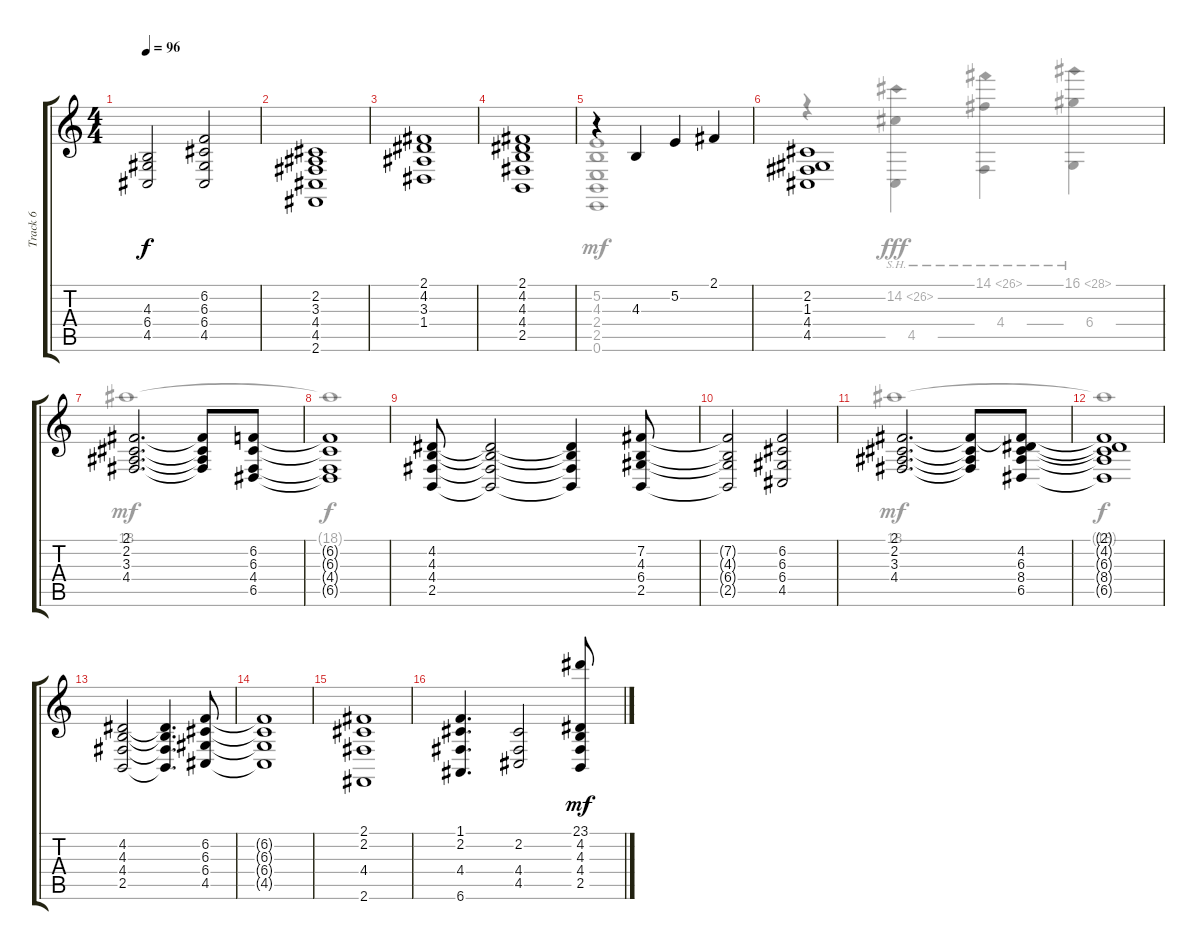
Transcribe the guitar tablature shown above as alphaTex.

\track ("Track 6" "Track 6") {instrument synthstrings1}
\staff {score tabs}
\tuning (E4 B3 G3 D3 A2 E2) {hide}
\voice
\ts (4 4)
\tempo 96
\clef g2
\ks c
(4.3 6.4 4.5).2{dy f} (6.2 6.3 6.4 4.5).2 |
(2.2 3.3 4.4 4.5 2.6).1 |
(2.1 4.2 3.3 1.4).1 |
(2.1 4.2 4.3 4.4 2.5).1 |
r.4{volume 8} 4.3.4 5.2.4 2.1.4 |
(2.2 1.3 4.4 4.5).1 |
(2.1 2.2 3.3 4.4).2{d} (2.1{t} 2.2{t} 3.3{t} 4.4{t}).8 (6.2 6.3 4.4 6.5).8 |
(6.2{t} 6.3{t} 4.4{t} 6.5{t}).1 |
(4.2 4.3 4.4 2.5).8 (4.2{t} 4.3{t} 4.4{t} 2.5{t}).2 (4.2{t} 4.3{t} 4.4{t} 2.5{t}).4 (7.2 4.3 6.4 2.5).8 |
(7.2{t} 4.3{t} 6.4{t} 2.5{t}).2 (6.2 6.3 6.4 4.5).2 |
(2.1 2.2 3.3 4.4).2{d} (2.1{t} 2.2{t} 3.3{t} 4.4{t}).8 (2.1{t} 4.2 6.3 8.4 6.5).8 |
(2.1{t} 4.2{t} 6.3{t} 8.4{t} 6.5{t}).1 |
(4.2 4.3 4.4 2.5).2 (4.2{t} 4.3{t} 4.4{t} 2.5{t}).4{d} (6.2 6.3 6.4 4.5).8 |
(6.2{t} 6.3{t} 6.4{t} 4.5{t}).1 |
(2.1 2.2 4.4 2.6).1 |
(1.1 2.2 4.4 6.6).4{d} (2.2 4.4 4.5).2 (23.1 4.2 4.3 4.4 2.5).8{dy mf}
\voice
\clef g2
\ottava regular
\simile none
\ks c
|
|
|
|
(5.2 4.3 2.4 2.5 0.6).1 |
r.4 (14.2{sh 12} 4.5).4{dy fff} (14.1{sh 12} 4.4).4 (16.1{sh 12} 6.4).4 |
18.1.1{dy mf} |
18.1{t}.1{dy f} |
|
|
18.1.1{dy mf} |
18.1{t}.1{dy f} |
|
|
|
